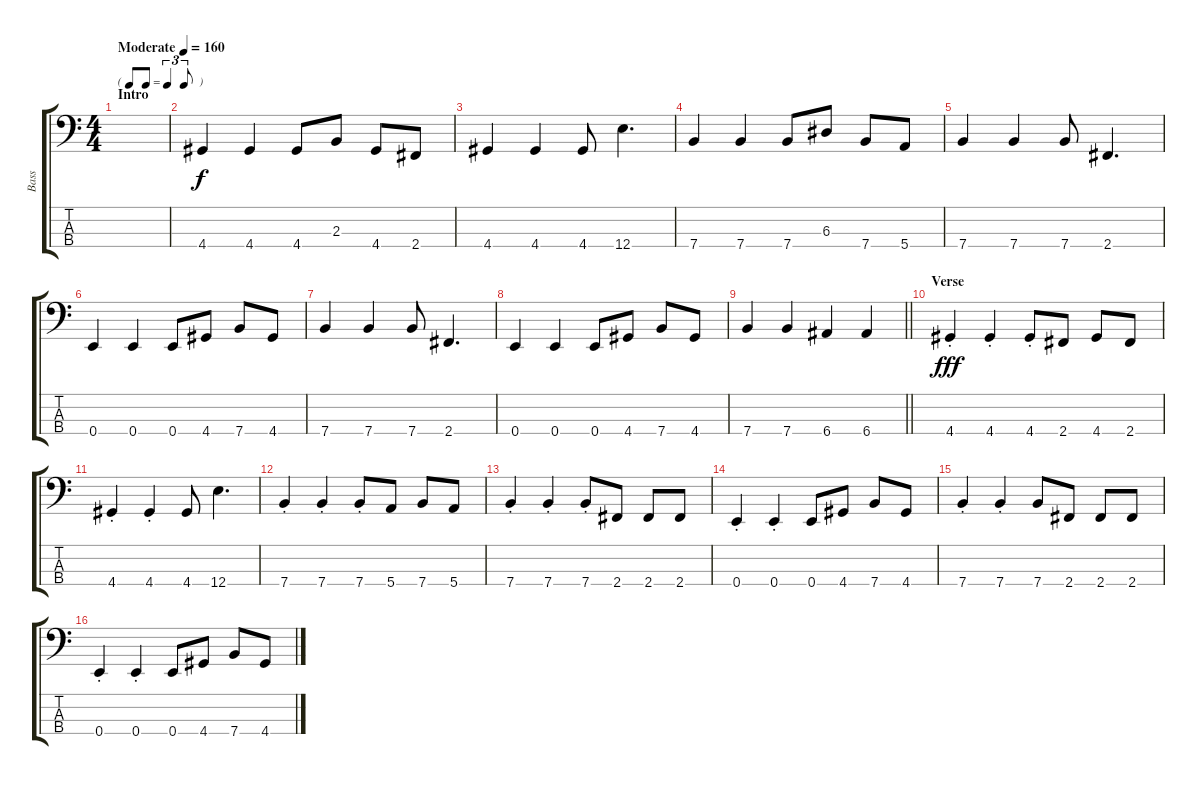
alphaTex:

\track ("Bass" "Bass") {instrument electricbasspick}
\staff {score tabs}
\tuning (G2 D2 A1 E1) {hide}
\ts (4 4)
\tf triplet8th
\section ("" "Intro")
\tempo (160 "Moderate")
\clef f4
\ks c
|
4.4.4 4.4.4 4.4.8 2.3.8 4.4.8 2.4.8 |
4.4.4 4.4.4 4.4.8 12.4.4{d} |
7.4.4 7.4.4 7.4.8 6.3.8 7.4.8 5.4.8 |
7.4.4 7.4.4 7.4.8 2.4.4{d} |
0.4.4 0.4.4 0.4.8 4.4.8 7.4.8 4.4.8 |
7.4.4 7.4.4 7.4.8 2.4.4{d} |
0.4.4 0.4.4 0.4.8 4.4.8 7.4.8 4.4.8 |
\barLineRight lightlight
7.4.4 7.4.4 6.4.4 6.4.4 |
\section ("" "Verse")
4.4{st}.4{dy fff} 4.4{st}.4 4.4{st}.8 2.4.8 4.4.8 2.4.8 |
4.4{st}.4 4.4{st}.4 4.4.8 12.4.4{d} |
7.4{st}.4 7.4{st}.4 7.4{st}.8 5.4.8 7.4.8 5.4.8 |
7.4{st}.4 7.4{st}.4 7.4{st}.8 2.4.8 2.4.8 2.4.8 |
0.4{st}.4 0.4{st}.4 0.4.8 4.4.8 7.4.8 4.4.8 |
7.4{st}.4 7.4{st}.4 7.4.8 2.4.8 2.4.8 2.4.8 |
0.4{st}.4 0.4{st}.4 0.4.8 4.4.8 7.4.8 4.4.8
